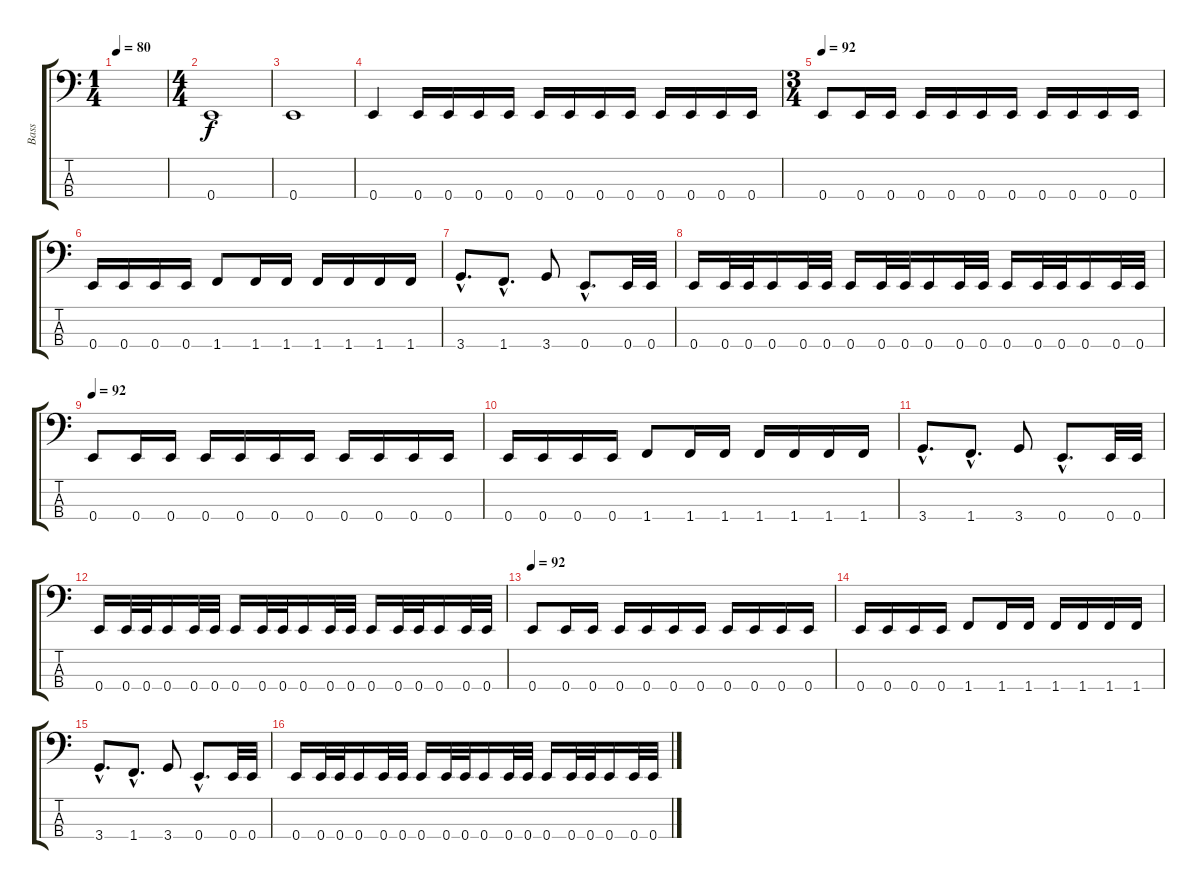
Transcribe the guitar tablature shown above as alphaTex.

\track ("Bass" "Bass") {instrument electricbassfinger}
\staff {score tabs}
\tuning (G2 D2 A1 E1) {hide}
\ts (1 4)
\tempo 80
\clef f4
\ks c
|
\ts (4 4)
0.4.1 |
0.4.1 |
0.4.4 0.4.16 0.4.16 0.4.16 0.4.16 0.4.16 0.4.16 0.4.16 0.4.16 0.4.16 0.4.16 0.4.16 0.4.16 |
\ts (3 4)
\tempo 92
0.4.8 0.4.16 0.4.16 0.4.16 0.4.16 0.4.16 0.4.16 0.4.16 0.4.16 0.4.16 0.4.16 |
0.4.16 0.4.16 0.4.16 0.4.16 1.4.8 1.4.16 1.4.16 1.4.16 1.4.16 1.4.16 1.4.16 |
3.4{hac}.8{d} 1.4{hac}.8{d} 3.4.8 0.4{hac}.8{d} 0.4.32 0.4.32 |
0.4.16 0.4.32 0.4.32 0.4.16 0.4.32 0.4.32 0.4.16 0.4.32 0.4.32 0.4.16 0.4.32 0.4.32 0.4.16 0.4.32 0.4.32 0.4.16 0.4.32 0.4.32 |
\tempo 92
0.4.8 0.4.16 0.4.16 0.4.16 0.4.16 0.4.16 0.4.16 0.4.16 0.4.16 0.4.16 0.4.16 |
0.4.16 0.4.16 0.4.16 0.4.16 1.4.8 1.4.16 1.4.16 1.4.16 1.4.16 1.4.16 1.4.16 |
3.4{hac}.8{d} 1.4{hac}.8{d} 3.4.8 0.4{hac}.8{d} 0.4.32 0.4.32 |
0.4.16 0.4.32 0.4.32 0.4.16 0.4.32 0.4.32 0.4.16 0.4.32 0.4.32 0.4.16 0.4.32 0.4.32 0.4.16 0.4.32 0.4.32 0.4.16 0.4.32 0.4.32 |
\tempo 92
0.4.8 0.4.16 0.4.16 0.4.16 0.4.16 0.4.16 0.4.16 0.4.16 0.4.16 0.4.16 0.4.16 |
0.4.16 0.4.16 0.4.16 0.4.16 1.4.8 1.4.16 1.4.16 1.4.16 1.4.16 1.4.16 1.4.16 |
3.4{hac}.8{d} 1.4{hac}.8{d} 3.4.8 0.4{hac}.8{d} 0.4.32 0.4.32 |
0.4.16 0.4.32 0.4.32 0.4.16 0.4.32 0.4.32 0.4.16 0.4.32 0.4.32 0.4.16 0.4.32 0.4.32 0.4.16 0.4.32 0.4.32 0.4.16 0.4.32 0.4.32
